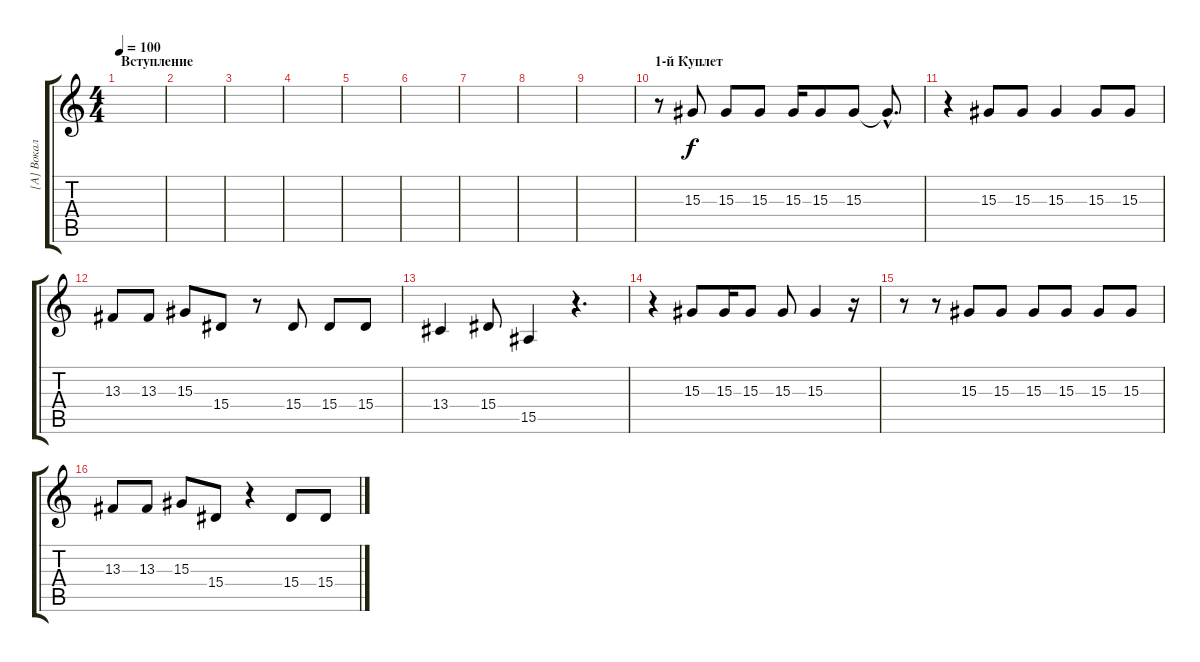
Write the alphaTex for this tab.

\track ("[A] Вокал [Denver]" "[A] Вокал ") {instrument choiraahs}
\staff {score tabs}
\tuning (D4 A3 F3 C3 G2 D2) {hide}
\ts (4 4)
\section ("" "Вступление")
\tempo 100
\clef g2
\ks c
|
|
|
|
|
|
|
|
|
\section ("" "1-й Куплет")
r.8 15.3.8 15.3.8 15.3.8 15.3.16 15.3.8 15.3.8 15.3{hac t}.8{d} |
r.4 15.3.8 15.3.8 15.3.4 15.3.8 15.3.8 |
13.3.8 13.3.8 15.3.8 15.4.8 r.8 15.4.8 15.4.8 15.4.8 |
13.4.4 15.4.8 15.5.4 r.4{d} |
r.4 15.3.8 15.3.16 15.3.8 15.3.8 15.3.4 r.16 |
r.8 r.8 15.3.8 15.3.8 15.3.8 15.3.8 15.3.8 15.3.8 |
13.3.8 13.3.8 15.3.8 15.4.8 r.4 15.4.8 15.4.8
